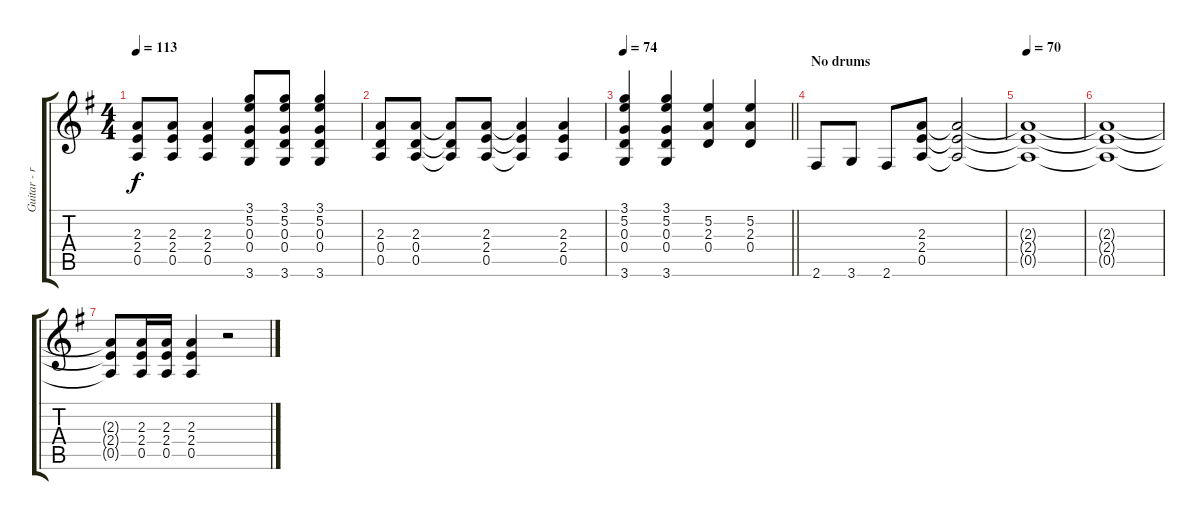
\track ("Guitar - rhythm - right" "Guitar - r") {instrument overdrivenguitar}
\staff {score tabs}
\tuning (E4 B3 G3 D3 A2 E2) {hide}
\ts (4 4)
\tempo 113
\clef g2
\ks g
(2.3 2.4 0.5).8{dy f} (2.3 2.4 0.5).8 (2.3 2.4 0.5).4 (3.1 5.2 0.3 0.4 3.6).8 (3.1 5.2 0.3 0.4 3.6).8 (3.1 5.2 0.3 0.4 3.6).4 |
(2.3 0.4 0.5).8 (2.3 0.4 0.5).8 (2.3{t} 0.4{t} 0.5{t}).8 (2.3 2.4 0.5).8 (2.3{t} 2.4{t} 0.5{t}).4 (2.3 2.4 0.5).4 |
\tempo 74
\barLineRight lightlight
(3.1 5.2 0.3 0.4 3.6).4 (3.1 5.2 0.3 0.4 3.6).4 (5.2 2.3 0.4).4 (5.2 2.3 0.4).4 |
\section ("" "No drums")
2.6.8 3.6.8 2.6.8 (2.3 2.4 0.5).8 (2.3{t} 2.4{t} 0.5{t}).2 |
\tempo 70
(2.3{t} 2.4{t} 0.5{t}).1 |
(2.3{t} 2.4{t} 0.5{t}).1 |
(2.3{t} 2.4{t} 0.5{t}).8 (2.3 2.4 0.5).16 (2.3 2.4 0.5).16 (2.3 2.4 0.5).4 r.2
